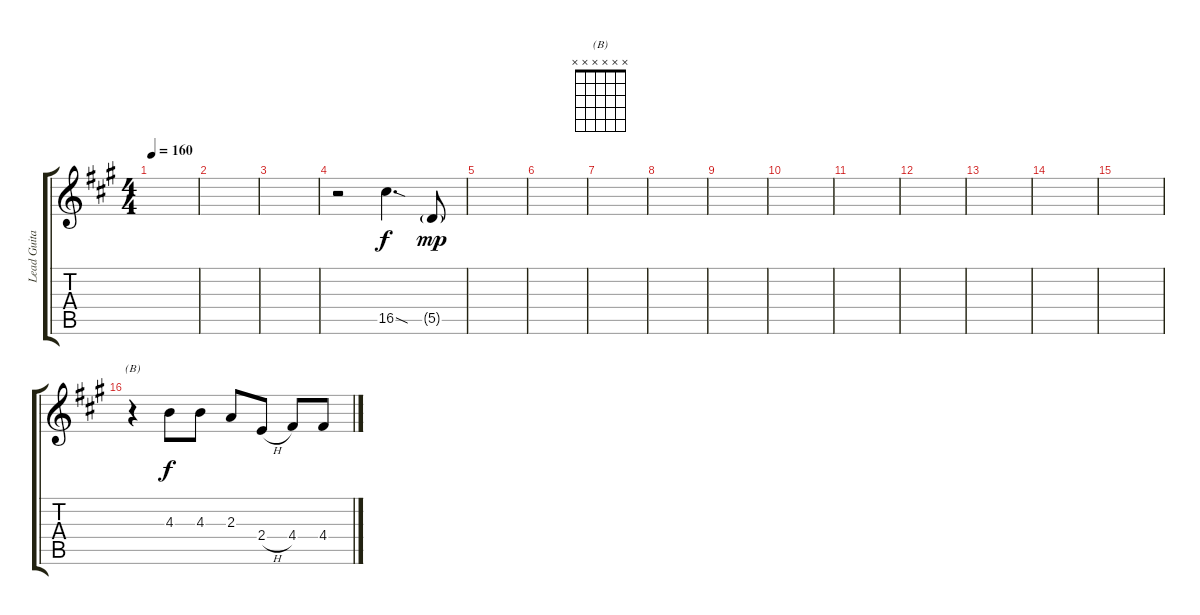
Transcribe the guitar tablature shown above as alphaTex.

\track ("Lead Guitar" "Lead Guita") {instrument distortionguitar}
\staff {score tabs}
\tuning (E4 B3 G3 D3 A2 E2) {hide}
\chord ("(B)" x x x x x x)
\ts (4 4)
\tempo 160
\clef g2
\ks a
|
|
|
r.2 16.5{sod}.4{d} 5.5{g}.8{dy mp} |
|
|
|
|
|
|
|
|
|
|
|
r.4{ch "(B)"} 4.3.8{dy f} 4.3.8 2.3.8 2.4{h}.8 4.4.8 4.4.8
